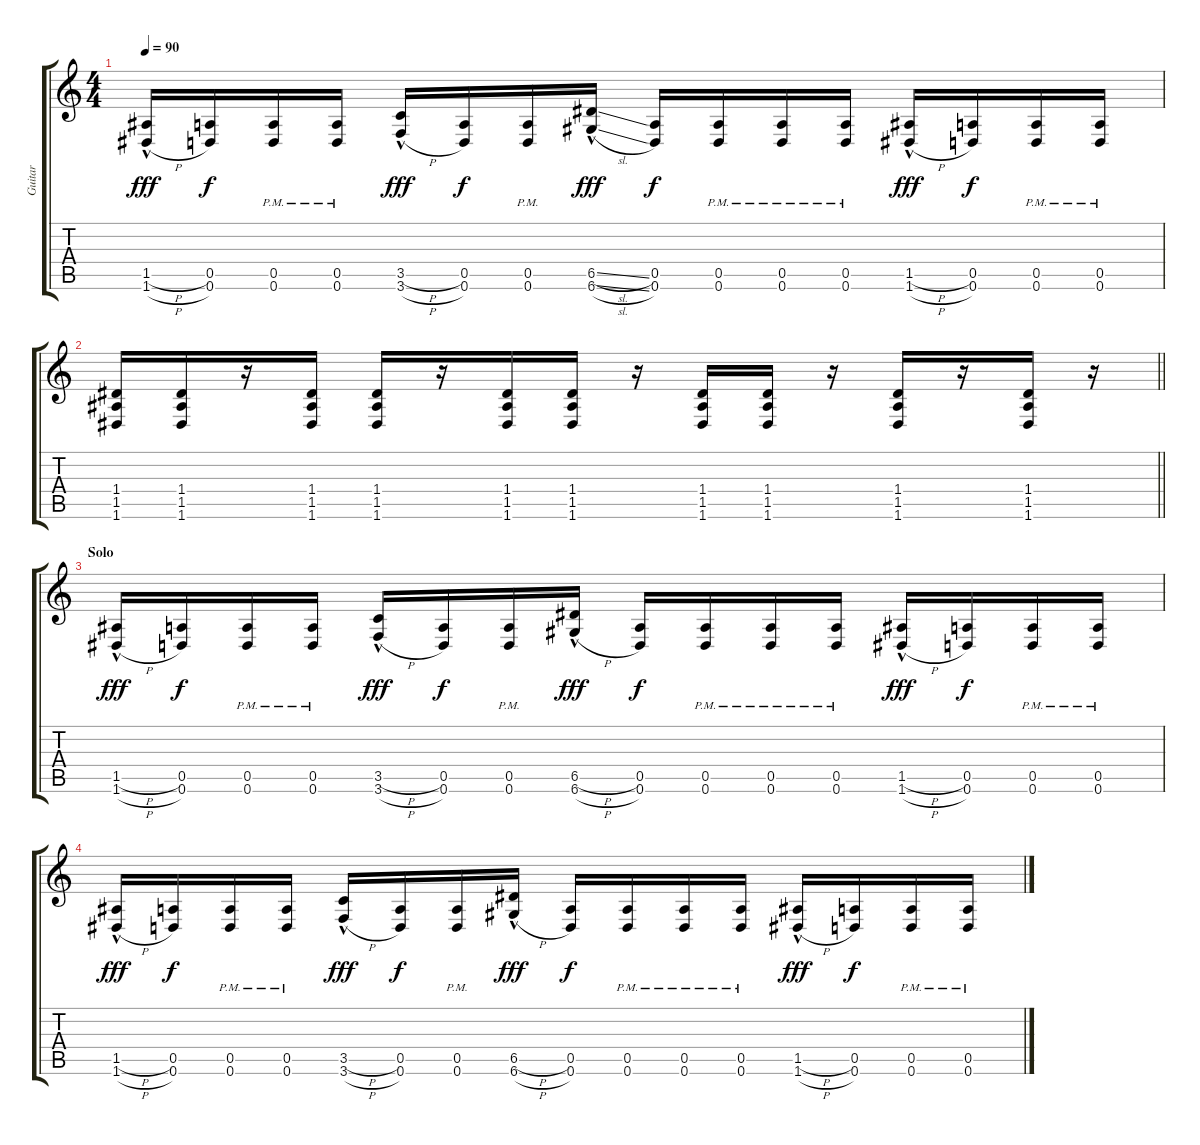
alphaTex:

\track ("Guitar" "Guitar") {instrument overdrivenguitar}
\staff {score tabs}
\tuning (E4 B3 G3 D3 A2 D2) {hide}
\ts (4 4)
\tempo 90
\clef g2
\ks c
(1.5{h hac} 1.6{h hac}).16{dy fff} (0.5 0.6).16{dy f} (0.5{pm} 0.6{pm}).16 (0.5{pm} 0.6{pm}).16 (3.5{h hac} 3.6{h hac}).16{dy fff} (0.5 0.6).16{dy f} (0.5{pm} 0.6{pm}).16 (6.5{sl hac} 6.6{sl hac}).16{dy fff} (0.5 0.6).16{dy f} (0.5{pm} 0.6{pm}).16 (0.5{pm} 0.6{pm}).16 (0.5{pm} 0.6{pm}).16 (1.5{h hac} 1.6{h hac}).16{dy fff} (0.5 0.6).16{dy f} (0.5{pm} 0.6{pm}).16 (0.5{pm} 0.6{pm}).16 |
\barLineRight lightlight
(1.4 1.5 1.6).16 (1.4 1.5 1.6).16 r.16 (1.4 1.5 1.6).16 (1.4 1.5 1.6).16 r.16 (1.4 1.5 1.6).16 (1.4 1.5 1.6).16 r.16 (1.4 1.5 1.6).16 (1.4 1.5 1.6).16 r.16 (1.4 1.5 1.6).16 r.16 (1.4 1.5 1.6).16 r.16 |
\section ("" "Solo")
(1.5{h hac} 1.6{h hac}).16{dy fff} (0.5 0.6).16{dy f} (0.5{pm} 0.6{pm}).16 (0.5{pm} 0.6{pm}).16 (3.5{h hac} 3.6{h hac}).16{dy fff} (0.5 0.6).16{dy f} (0.5{pm} 0.6{pm}).16 (6.5{h hac} 6.6{h hac}).16{dy fff} (0.5 0.6).16{dy f} (0.5{pm} 0.6{pm}).16 (0.5{pm} 0.6{pm}).16 (0.5{pm} 0.6{pm}).16 (1.5{h hac} 1.6{h hac}).16{dy fff} (0.5 0.6).16{dy f} (0.5{pm} 0.6{pm}).16 (0.5{pm} 0.6{pm}).16 |
(1.5{h hac} 1.6{h hac}).16{dy fff} (0.5 0.6).16{dy f} (0.5{pm} 0.6{pm}).16 (0.5{pm} 0.6{pm}).16 (3.5{h hac} 3.6{h hac}).16{dy fff} (0.5 0.6).16{dy f} (0.5{pm} 0.6{pm}).16 (6.5{h hac} 6.6{h hac}).16{dy fff} (0.5 0.6).16{dy f} (0.5{pm} 0.6{pm}).16 (0.5{pm} 0.6{pm}).16 (0.5{pm} 0.6{pm}).16 (1.5{h hac} 1.6{h hac}).16{dy fff} (0.5 0.6).16{dy f} (0.5{pm} 0.6{pm}).16 (0.5{pm} 0.6{pm}).16
